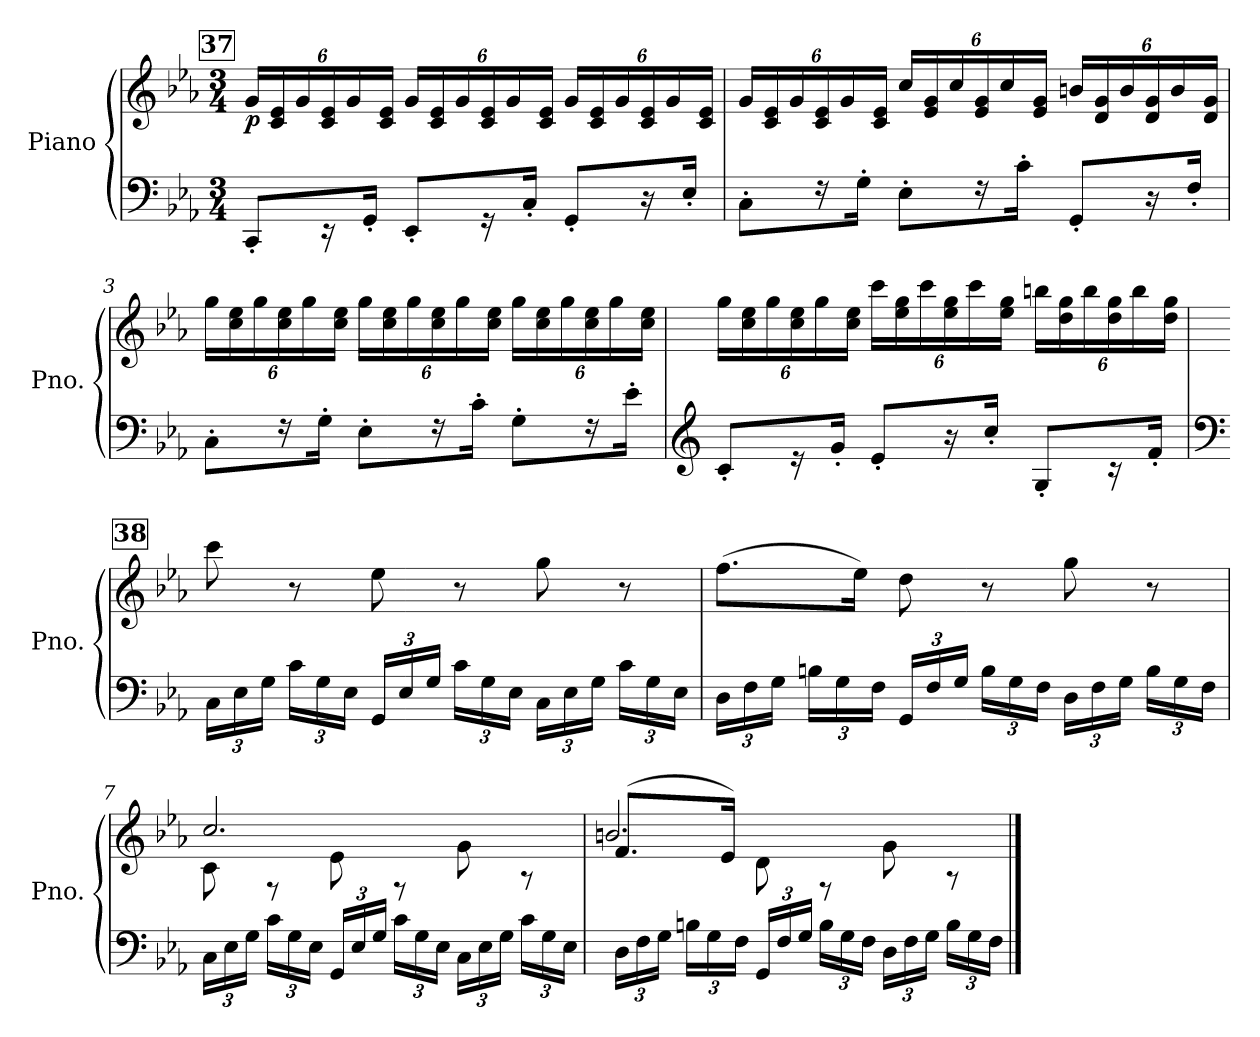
**kern	**kern	**dynam
*part1	*part1	*part1
*staff2	*staff1	*staff1/2
*I"Piano	*	*
*I'Pno.	*	*
*clefF4	*clefG2	*
*k[b-e-a-]	*k[b-e-a-]	*
*M3/4	*M3/4	*
*	*Xbrackettup	*
!!LO:REH:place=s1:a:B:fs=14:t=37
=1	=1	=1
!	!	!LO:DY:b
8CC<'/L	24g/LL	p
.	24c/ 24e-/	.
.	24g/	.
16r	24c/ 24e-/	.
.	24g/	.
16GG<'/Jk	.	.
.	24c/ 24e-/JJ	.
8EE-<'/L	24g/LL	.
.	24c/ 24e-/	.
.	24g/	.
16r	24c/ 24e-/	.
.	24g/	.
16C<'/Jk	.	.
.	24c/ 24e-/JJ	.
8GG<'/L	24g/LL	.
.	24c/ 24e-/	.
.	24g/	.
16r	24c/ 24e-/	.
.	24g/	.
16E-<'/Jk	.	.
.	24c/ 24e-/JJ	.
=2	=2	=2
8C<'\L	24g/LL	.
.	24c/ 24e-/	.
.	24g/	.
16r	24c/ 24e-/	.
.	24g/	.
16G<'\Jk	.	.
.	24c/ 24e-/JJ	.
8E-<'\L	24cc/LL	.
.	24e-/ 24g/	.
.	24cc/	.
16r	24e-/ 24g/	.
.	24cc/	.
16c<'\Jk	.	.
.	24e-/ 24g/JJ	.
8GG<'/L	24bn/LL	.
.	24d/ 24g/	.
.	24b/	.
16r	24d/ 24g/	.
.	24b/	.
16F<'/Jk	.	.
.	24d/ 24g/JJ	.
!!LO:LB:g=z
=3	=3	=3
8C'\L	24gg\LL	.
.	24cc\ 24ee-\	.
.	24gg\	.
16r	24cc\ 24ee-\	.
.	24gg\	.
16G'\Jk	.	.
.	24cc\ 24ee-\JJ	.
8E-'\L	24gg\LL	.
.	24cc\ 24ee-\	.
.	24gg\	.
16rF	24cc\ 24ee-\	.
.	24gg\	.
16c'\Jk	.	.
.	24cc\ 24ee-\JJ	.
8G'\L	24gg\LL	.
.	24cc\ 24ee-\	.
.	24gg\	.
16rF	24cc\ 24ee-\	.
.	24gg\	.
16e-'\Jk	.	.
.	24cc\ 24ee-\JJ	.
=4	=4	=4
*clefG2	*	*
8c'/L	24gg\LL	.
.	24cc\ 24ee-\	.
.	24gg\	.
16r	24cc\ 24ee-\	.
.	24gg\	.
16g'/Jk	.	.
.	24cc\ 24ee-\JJ	.
8e-'/L	24ccc\LL	.
.	24ee-\ 24gg\	.
.	24ccc\	.
16r	24ee-\ 24gg\	.
.	24ccc\	.
16cc'/Jk	.	.
.	24ee-\ 24gg\JJ	.
8G'/L	24bbn\LL	.
.	24dd\ 24gg\	.
.	24bb\	.
16r	24dd\ 24gg\	.
.	24bb\	.
16f'/Jk	.	.
.	24dd\ 24gg\JJ	.
!!LO:LB:g=z
!!LO:REH:place=s1:a:B:fs=14:t=38
=5	=5	=5
*clefF4	*	*
*Xbrackettup	*	*
!	!	!LO:DY:b
!	!	!LO:DY:n=1:b
24C\LL	8ccc\	other-dynamics f
24E-\	.	.
24G\JJ	.	.
24c\LL	8r	.
24G\	.	.
24E-\JJ	.	.
24GG/LL	8ee-\	.
24E-/	.	.
24G/JJ	.	.
24c\LL	8r	.
24G\	.	.
24E-\JJ	.	.
24C\LL	8gg\	.
24E-\	.	.
24G\JJ	.	.
24c\LL	8r	.
24G\	.	.
24E-\JJ	.	.
=6	=6	=6
24D\LL	(>8.ff\L	.
24F\	.	.
24G\JJ	.	.
24Bn\LL	.	.
24G\	.	.
.	16ee-\Jk)	.
24F\JJ	.	.
24GG/LL	8dd\	.
24F/	.	.
24G/JJ	.	.
24B\LL	8r	.
24G\	.	.
24F\JJ	.	.
24D\LL	8gg\	.
24F\	.	.
24G\JJ	.	.
24B\LL	8r	.
24G\	.	.
24F\JJ	.	.
!!LO:LB:g=z
=7	=7	=7
*	*^	*
24C\LL	8c\	2.cc/	.
24E-\	.	.	.
24G\JJ	.	.	.
24c\LL	8rF	.	.
24G\	.	.	.
24E-\JJ	.	.	.
24GG/LL	8e-\	.	.
24E-/	.	.	.
24G/JJ	.	.	.
24c\LL	8rF	.	.
24G\	.	.	.
24E-\JJ	.	.	.
24C\LL	8g\	.	.
24E-\	.	.	.
24G\JJ	.	.	.
24c\LL	8rA	.	.
24G\	.	.	.
24E-\JJ	.	.	.
=8	=8	=8	=8
24D\LL	(>8.f/L	2.bn/	.
24F\	.	.	.
24G\JJ	.	.	.
24Bn\LL	.	.	.
24G\	.	.	.
.	16e-/Jk)	.	.
24F\JJ	.	.	.
24GG/LL	8d\	.	.
24F/	.	.	.
24G/JJ	.	.	.
24B\LL	8rF	.	.
24G\	.	.	.
24F\JJ	.	.	.
24D\LL	8g<\	.	.
24F\	.	.	.
24G\JJ	.	.	.
24B\LL	8rA	.	.
24G\	.	.	.
24F\JJ	.	.	.
*	*v	*v	*
==	==	==
*-	*-	*-
